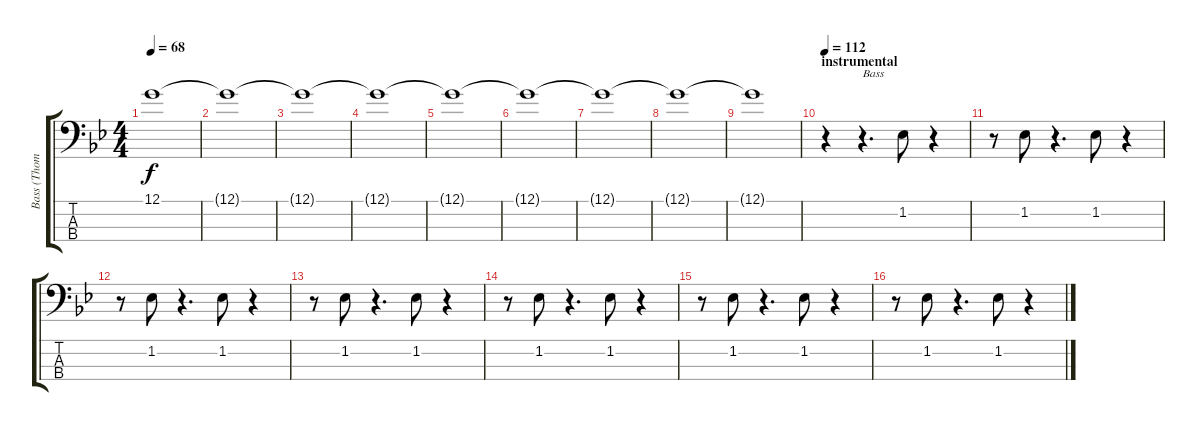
\track ("Bass (Thompson)" "Bass (Thom") {instrument electricbassfinger}
\staff {score tabs}
\tuning (G2 D2 A1 E1) {hide}
\ts (4 4)
\tempo 68
\clef f4
\ks bb
12.1{t}.1{dy f} |
12.1{t}.1 |
12.1{t}.1 |
12.1{t}.1 |
12.1{t}.1 |
12.1{t}.1 |
12.1{t}.1{volume 0} |
12.1{t}.1 |
12.1{t}.1 |
\section ("" "instrumental")
\tempo 112
r.4{volume 16 instrument electricbassfinger} r.4{d txt "Bass"} 1.2.8 r.4 |
r.8 1.2.8 r.4{d} 1.2.8 r.4 |
r.8 1.2.8 r.4{d} 1.2.8 r.4 |
r.8 1.2.8 r.4{d} 1.2.8 r.4 |
r.8 1.2.8 r.4{d} 1.2.8 r.4 |
r.8 1.2.8 r.4{d} 1.2.8 r.4 |
r.8 1.2.8 r.4{d} 1.2.8 r.4
